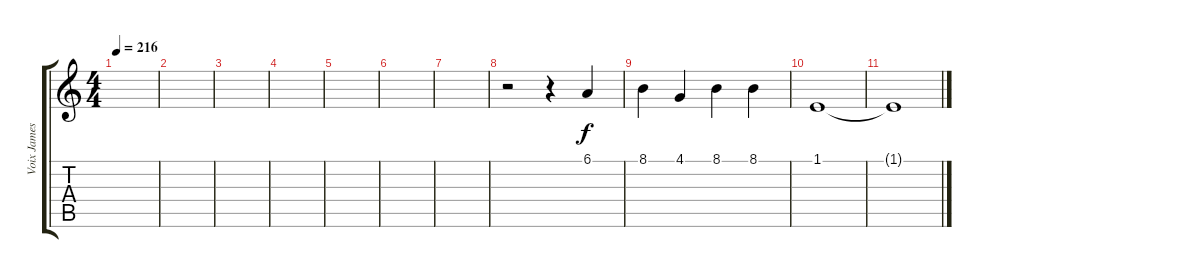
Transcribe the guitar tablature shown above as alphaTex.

\track ("Voix James" "Voix James") {instrument lead6voice}
\staff {score tabs}
\tuning (Eb4 Bb3 Gb3 Db3 Ab2 Eb2) {hide}
\ts (4 4)
\tempo 216
\clef g2
\ks c
|
|
|
|
|
|
|
r.2 r.4 6.1.4 |
8.1.4 4.1.4 8.1.4 8.1.4 |
1.1.1 |
1.1{t}.1
